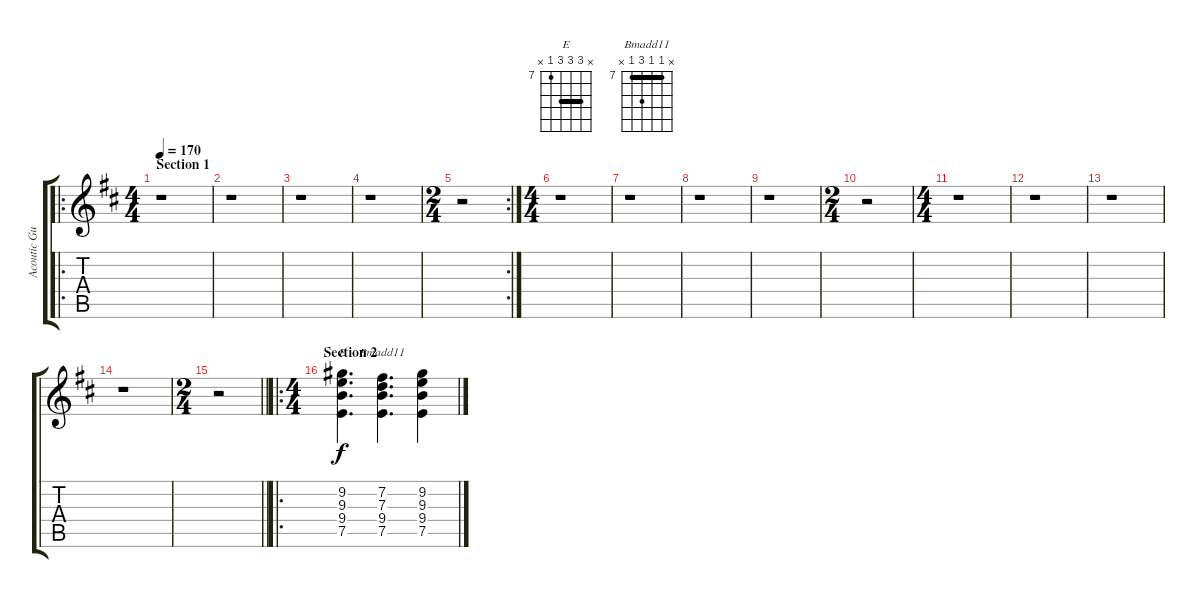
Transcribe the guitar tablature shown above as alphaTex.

\track ("Acoutic Guitar" "Acoutic Gu") {instrument acousticguitarsteel}
\staff {score tabs}
\tuning (E4 B3 G3 D3 A2 E2) {hide}
\chord ("E" x 9 9 9 7 x) {firstfret 7 barre 9}
\chord ("Bmadd11" x 7 7 9 7 x) {firstfret 7 barre 7}
\ro
\ts (4 4)
\section ("" "Section 1")
\tempo 170
\clef g2
\ks d
r.1{dy f instrument acousticguitarsteel} |
r.1 |
r.1 |
r.1 |
\rc 2
\ts (2 4)
r.2 |
\ts (4 4)
r.1 |
r.1 |
r.1 |
r.1 |
\ts (2 4)
r.2 |
\ts (4 4)
r.1 |
r.1 |
r.1 |
r.1 |
\ts (2 4)
\barLineRight lightlight
r.2 |
\ro
\ts (4 4)
\section ("" "Section 2")
(9.2 9.3 9.4 7.5).4{d ch "E"} (7.2 7.3 9.4 7.5).4{d ch "Bmadd11"} (9.2 9.3 9.4 7.5).4
